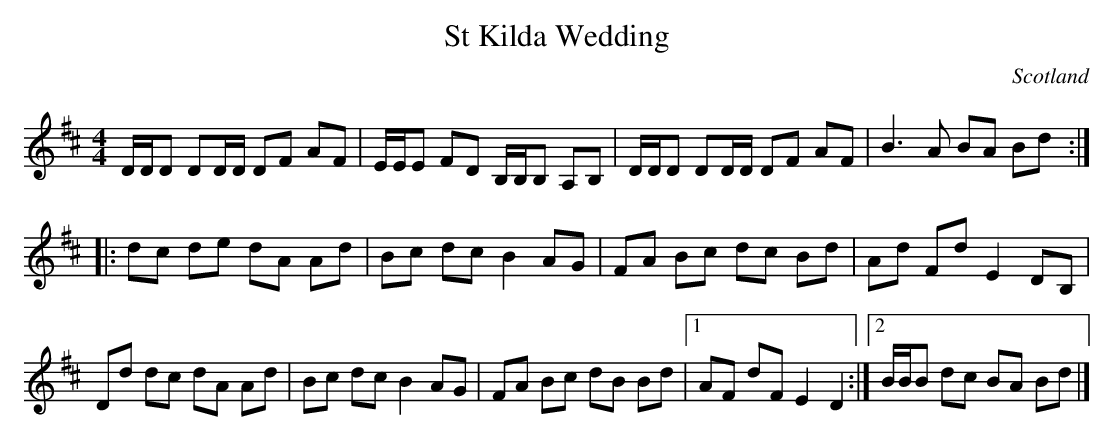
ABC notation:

X:1
T:St Kilda Wedding
M:4/4
O:Scotland
K:D
D/D/D DD/D/ DF AF|E/E/E FD B,/B,/B, A,B,|\
D/D/D DD/D/ DF AF | B3A BA Bd :|
|:\
dc de dA Ad|Bc dc B2AG|\
FA Bc dc Bd|Ad Fd E2DB,|
Dd dc dA Ad|Bc dc B2 AG|FA Bc dB Bd|1 \
AF dF E2D2:|2 B/B/B dc BA Bd |]
